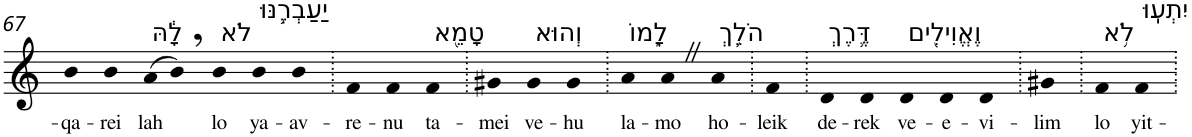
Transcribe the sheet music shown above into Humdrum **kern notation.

**kern	**text
*part1	*part1
*staff1	*staff1
*I"Piano	*
*I'Pno	*
!!LO:PB:g=z
*clefG2	*
*k[]	*
=67	=67
!	!LO:LY:b
4b	-qa-
!	!LO:LY:b
4b	-rei
!LO:TX:a:t=לָ֔הּ	!
!	!LO:LY:b
(8a	lah
8b,)	.
!LO:TX:a:t=לֹא	!
!	!LO:LY:b
4b	lo
!LO:TX:a:t=יַעַבְרֶ֥נּוּ	!
!	!LO:LY:b
4b	ya-
!	!LO:LY:b
4b	-av-
=68.	=68.
!	!LO:LY:b
4f	-re-
!	!LO:LY:b
4f	-nu
!LO:TX:a:t=טָמֵ֖א	!
!	!LO:LY:b
4f	ta-
=69.	=69.
!	!LO:LY:b
4g#X	-mei
!LO:TX:a:t=וְהוּא	!
!	!LO:LY:b
4g#	ve-
!	!LO:LY:b
4g#	-hu
=70.	=70.
!LO:TX:a:t=לָ֑מוֹ	!
!	!LO:LY:b
4a	la-
!	!LO:LY:b
4aZ	-mo
!LO:TX:a:t=הֹלֵ֥ךְ	!
!	!LO:LY:b
4a	ho-
=71.	=71.
!	!LO:LY:b
4f	-leik
=72.	=72.
!LO:TX:a:t=דֶּ֛רֶךְ	!
!	!LO:LY:b
4d	de-
!	!LO:LY:b
4d	-rek
!LO:TX:a:t=וֶאֱוִילִ֖ים	!
!	!LO:LY:b
4d	ve-
!	!LO:LY:b
4d	-e-
!	!LO:LY:b
4d	-vi-
=73.	=73.
!	!LO:LY:b
4g#X	-lim
=74.	=74.
!LO:TX:a:t=לֹ֥א	!
!	!LO:LY:b
4f	lo
!LO:TX:a:t=יִתְעֽוּ	!
!	!LO:LY:b
4f	yit-
=.	=.
*-	*-
